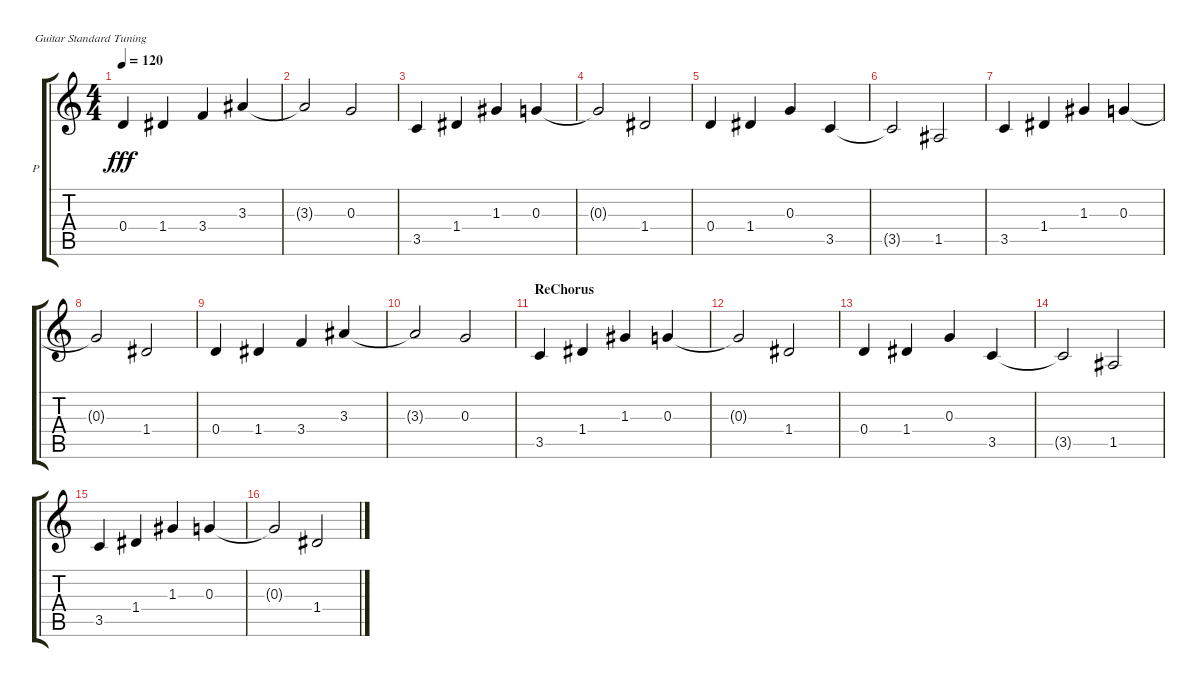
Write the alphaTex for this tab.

\bracketExtendMode groupsimilarinstruments
\firstSystemTrackNameOrientation horizontal
\otherSystemsTrackNameOrientation horizontal
\track ("Piano" "P") {instrument acousticguitarnylon}
\staff {score tabs}
\tuning (E4 B3 G3 D3 A2 E2)
\ts (4 4)
\tempo 120
\clef g2
\ks c
0.4.4{dy fff} 1.4.4 3.4.4 3.3.4 |
3.3{t}.2 0.3.2 |
3.5.4 1.4.4 1.3.4 0.3.4 |
0.3{t}.2 1.4.2 |
0.4.4 1.4.4 0.3.4 3.5.4 |
3.5{t}.2 1.5.2 |
3.5.4 1.4.4 1.3.4 0.3.4 |
0.3{t}.2 1.4.2 |
0.4.4 1.4.4 3.4.4 3.3.4 |
3.3{t}.2 0.3.2 |
\section ("" "ReChorus")
3.5.4 1.4.4 1.3.4 0.3.4 |
0.3{t}.2 1.4.2 |
0.4.4 1.4.4 0.3.4 3.5.4 |
3.5{t}.2 1.5.2 |
3.5.4 1.4.4 1.3.4 0.3.4 |
0.3{t}.2 1.4.2
